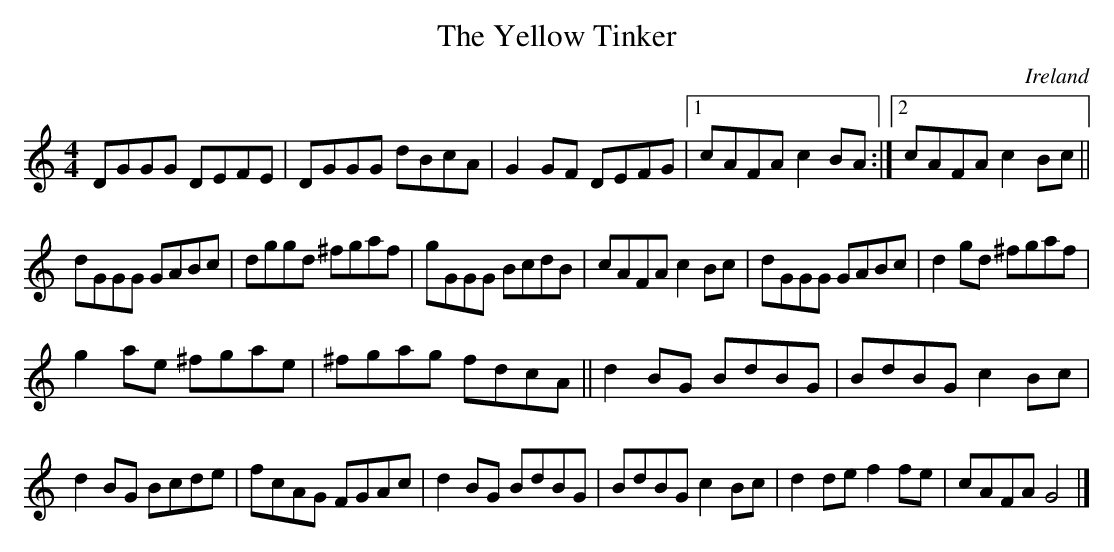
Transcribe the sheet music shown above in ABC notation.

X:1
T:The Yellow Tinker
O:Ireland
M:4/4
K:GMix
DGGG DEFE| DGGG dBcA| G2GF DEFG|1 cAFA c2BA:|2 cAFA c2Bc||
dGGG GABc| dggd ^fgaf| gGGG BcdB| cAFA c2Bc|\
dGGG GABc| d2gd ^fgaf|
g2ae ^fgae| ^fgag fdcA||\
d2BG BdBG| BdBG c2Bc|
d2BG Bcde| fcAG FGAc| \
d2BG BdBG| BdBG c2Bc| d2de f2fe| cAFA G4|]
